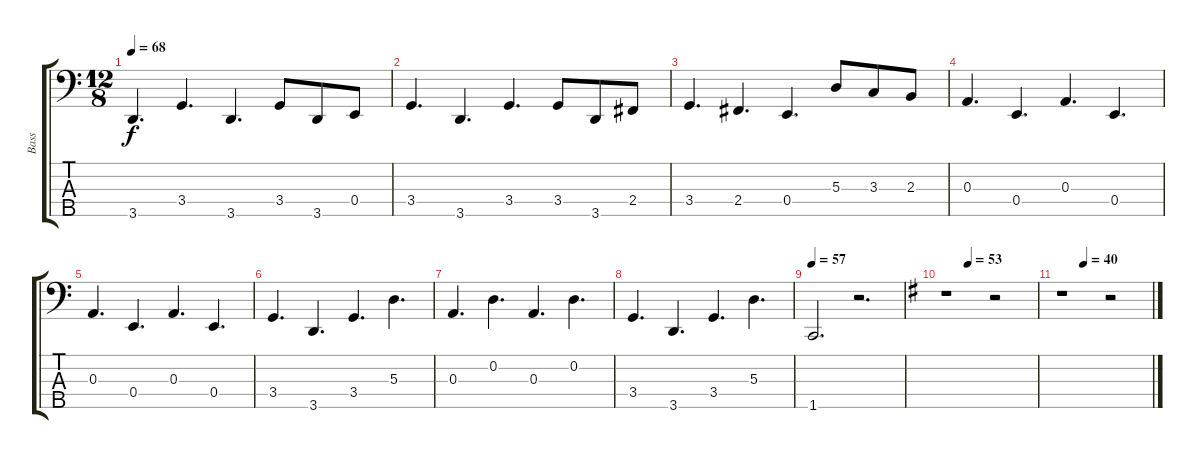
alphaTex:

\track ("Bass" "Bass") {instrument electricbassfinger}
\staff {score tabs}
\tuning (G2 D2 A1 E1 B0) {hide}
\ts (12 8)
\tempo 68
\clef f4
\ks c
3.5.4{d dy f} 3.4.4{d} 3.5.4{d} 3.4.8 3.5.8 0.4.8 |
3.4.4{d} 3.5.4{d} 3.4.4{d} 3.4.8 3.5.8 2.4.8 |
3.4.4{d} 2.4.4{d} 0.4.4{d} 5.3.8 3.3.8 2.3.8 |
0.3.4{d} 0.4.4{d} 0.3.4{d} 0.4.4{d} |
0.3.4{d} 0.4.4{d} 0.3.4{d} 0.4.4{d} |
3.4.4{d} 3.5.4{d} 3.4.4{d} 5.3.4{d} |
0.3.4{d} 0.2.4{d} 0.3.4{d} 0.2.4{d} |
3.4.4{d} 3.5.4{d} 3.4.4{d} 5.3.4{d} |
\tempo 57
1.5.2{d} r.2{d} |
\tempo (53 0.25)
\ks g
r.1 r.2 |
\tempo (40 0.25)
r.1 r.2
